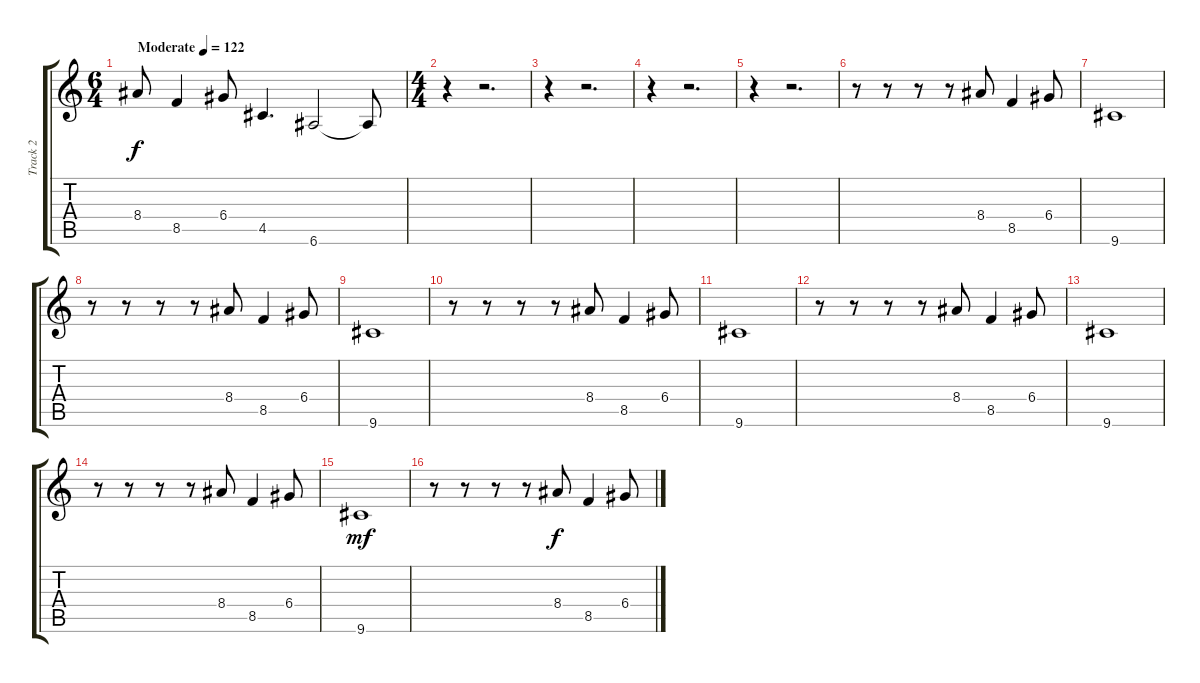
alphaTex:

\track ("Track 2" "Track 2") {instrument acousticguitarsteel}
\staff {score tabs}
\tuning (E4 B3 G3 D3 A2 E2) {hide}
\ts (6 4)
\tempo (122 "Moderate")
\clef g2
\ks c
8.4.8{dy f instrument acousticguitarsteel} 8.5.4 6.4.8 4.5.4{d} 6.6.2 6.6{t}.8 |
\ts (4 4)
r.4 r.2{d} |
r.4 r.2{d} |
r.4 r.2{d} |
r.4 r.2{d} |
r.8 r.8 r.8 r.8 8.4.8 8.5.4 6.4.8 |
9.6.1 |
r.8 r.8 r.8 r.8 8.4.8 8.5.4 6.4.8 |
9.6.1 |
r.8 r.8 r.8 r.8 8.4.8 8.5.4 6.4.8 |
9.6.1 |
r.8 r.8 r.8 r.8 8.4.8 8.5.4 6.4.8 |
9.6.1 |
r.8 r.8 r.8 r.8 8.4.8 8.5.4 6.4.8 |
9.6.1{dy mf} |
r.8 r.8 r.8 r.8 8.4.8{dy f} 8.5.4 6.4.8
